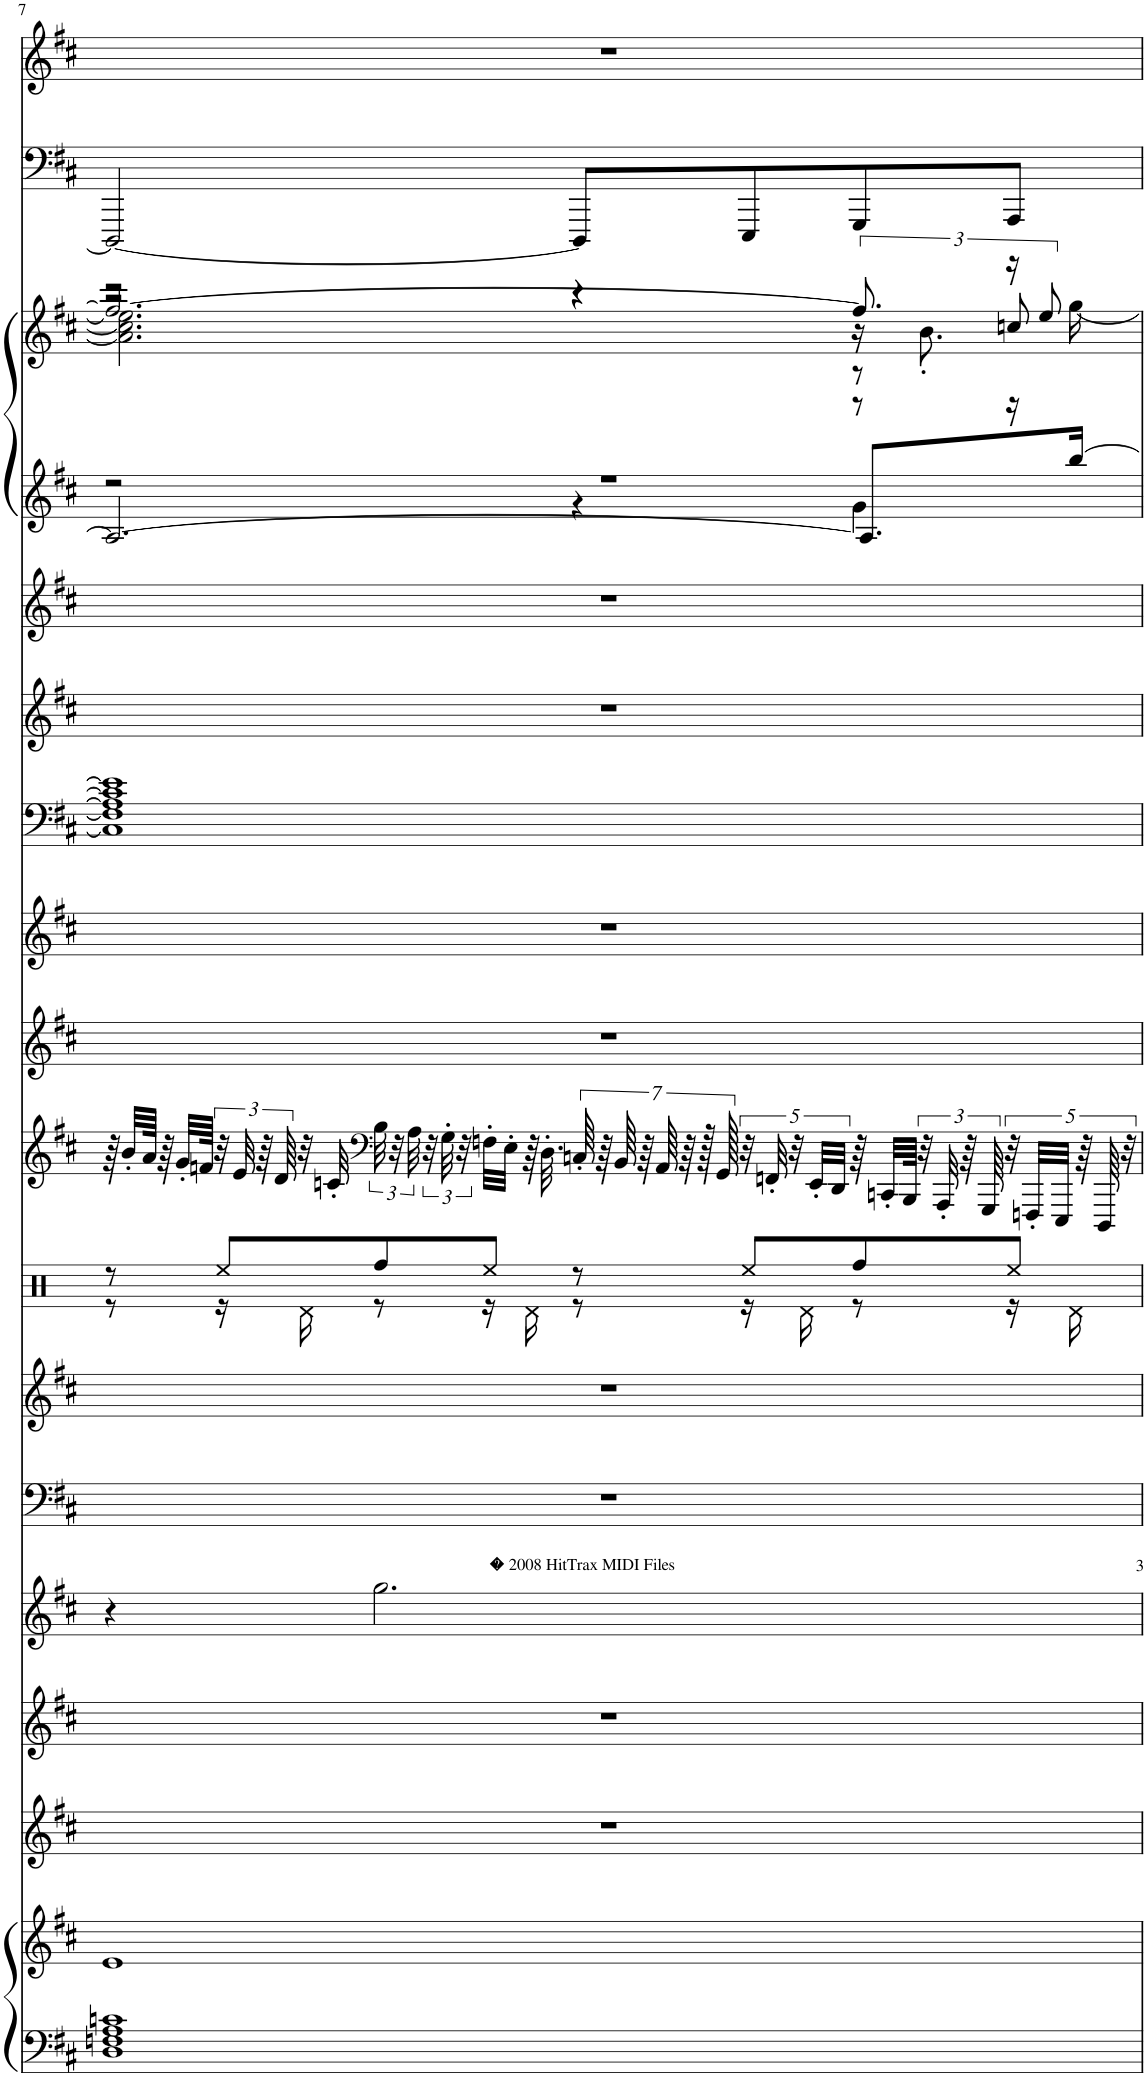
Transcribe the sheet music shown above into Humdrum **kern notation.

**kern	**kern	**kern	**kern	**kern	**kern	**kern	**kern	**kern	**kern	**kern	**kern	**kern	**kern	**kern	**kern	**kern	**kern
*part16	*part16	*part15	*part14	*part13	*part12	*part11	*part10	*part9	*part8	*part7	*part6	*part5	*part4	*part3	*part3	*part2	*part1
*staff18	*staff17	*staff16	*staff15	*staff14	*staff13	*staff12	*staff11	*staff10	*staff9	*staff8	*staff7	*staff6	*staff5	*staff4	*staff3	*staff2	*staff1
*I"Grand Piano	*	*I"Grand Piano	*I"Telephone	*I"Rev. Cymbal	*I"DistortionGtr	*I"Helicopter	*I"Percussion	*I"Grand Piano	*I"Muted Guitar	*I"Orchestra Hit	*I"Strings 1	*I"Voice Oohs	*I"Choir Aahs	*I"Grand Piano	*	*I"Fingered Bass	*I"Flute, Melodie
*I'Pno	*	*I'Pno	*	*	*	*	*I'Perc	*I'Pno	*	*	*I'Str	*I'V	*I'Ch	*I'Pno	*	*	*I'Fl
!!LO:PB:g=z
*clefF4	*clefG2	*clefG2	*clefG2	*clefG2	*clefF4	*clefG2	*clefX	*clefG2	*clefG2	*clefG2	*clefF4	*clefG2	*clefG2	*clefG2	*clefG2	*clefF4	*clefG2
*k[f#c#]	*k[f#c#]	*k[f#c#]	*k[f#c#]	*k[f#c#]	*k[f#c#]	*k[f#c#]	*k[]	*k[f#c#]	*k[f#c#]	*k[f#c#]	*k[f#c#]	*k[f#c#]	*k[f#c#]	*k[f#c#]	*k[f#c#]	*k[f#c#]	*k[f#c#]
*M4/4	*M4/4	*M4/4	*M4/4	*M4/4	*M4/4	*M4/4	*M4/4	*M4/4	*M4/4	*M4/4	*M4/4	*M4/4	*M4/4	*M4/4	*M4/4	*M4/4	*M4/4
=7	=7	=7	=7	=7	=7	=7	=7	=7	=7	=7	=7	=7	=7	=7	=7	=7	=7
*	*	*	*	*	*	*	*^	*	*	*	*	*	*	*^	*^	*	*
*	*	*	*	*	*	*	*	*	*	*	*	*	*	*	*	*^	*	*^	*	*
*	*	*	*	*	*	*	*	*	*	*	*	*	*	*	*	*	*	*	*	*^	*	*
1D 1Fn 1A 1cn	1e	1r	1r	4r	1r	1r	8r	8r	64r	1r	1r	1Cn] 1Fn] 1A] 1cn] 1e]	1r	1r	1r	2r	2.A/_	2.ff/_	2r	2r	2.a\] 2.cc\] 2.ee\]	2DDD/_	1r
.	.	.	.	.	.	.	.	.	32b'/LLL	.	.	.	.	.	.	.	.	.	.	.	.	.	.
.	.	.	.	.	.	.	.	.	64a/JJJk	.	.	.	.	.	.	.	.	.	.	.	.	.	.
.	.	.	.	.	.	.	.	.	64r	.	.	.	.	.	.	.	.	.	.	.	.	.	.
.	.	.	.	.	.	.	.	.	32g'/LLL	.	.	.	.	.	.	.	.	.	.	.	.	.	.
.	.	.	.	.	.	.	.	.	64fn/JJJk	.	.	.	.	.	.	.	.	.	.	.	.	.	.
.	.	.	.	.	.	.	8Ree/L	16r	48r	.	.	.	.	.	.	.	.	.	.	.	.	.	.
.	.	.	.	.	.	.	.	.	48e/	.	.	.	.	.	.	.	.	.	.	.	.	.	.
.	.	.	.	.	.	.	.	.	96r	.	.	.	.	.	.	.	.	.	.	.	.	.	.
.	.	.	.	.	.	.	.	.	96d/	.	.	.	.	.	.	.	.	.	.	.	.	.	.
.	.	.	.	.	.	.	.	16Rd\	32r	.	.	.	.	.	.	.	.	.	.	.	.	.	.
.	.	.	.	.	.	.	.	.	32cn'/	.	.	.	.	.	.	.	.	.	.	.	.	.	.
*	*	*	*	*	*	*	*	*	*clefF4	*	*	*	*	*	*	*	*	*	*	*	*	*	*
.	.	.	.	2.gg\	.	.	8Rff/	8r	48B\	.	.	.	.	.	.	.	.	.	.	.	.	.	.
.	.	.	.	.	.	.	.	.	48r	.	.	.	.	.	.	.	.	.	.	.	.	.	.
.	.	.	.	.	.	.	.	.	48A\	.	.	.	.	.	.	.	.	.	.	.	.	.	.
.	.	.	.	.	.	.	.	.	48r	.	.	.	.	.	.	.	.	.	.	.	.	.	.
.	.	.	.	.	.	.	.	.	48G'\	.	.	.	.	.	.	.	.	.	.	.	.	.	.
.	.	.	.	.	.	.	.	.	48r	.	.	.	.	.	.	.	.	.	.	.	.	.	.
.	.	.	.	.	.	.	8Ree/J	16r	32Fn'\LLL	.	.	.	.	.	.	.	.	.	.	.	.	.	.
.	.	.	.	.	.	.	.	.	32E'\JJJ	.	.	.	.	.	.	.	.	.	.	.	.	.	.
.	.	.	.	.	.	.	.	16Rd\	64r	.	.	.	.	.	.	.	.	.	.	.	.	.	.
.	.	.	.	.	.	.	.	.	32.D'\	.	.	.	.	.	.	.	.	.	.	.	.	.	.
.	.	.	.	.	.	.	8r	8r	56Cn'/	.	.	.	.	.	.	4r	.	.	4r	4r	.	8DDD/L]	.
.	.	.	.	.	.	.	.	.	56r	.	.	.	.	.	.	.	.	.	.	.	.	.	.
.	.	.	.	.	.	.	.	.	56BB/	.	.	.	.	.	.	.	.	.	.	.	.	.	.
.	.	.	.	.	.	.	.	.	56r	.	.	.	.	.	.	.	.	.	.	.	.	.	.
.	.	.	.	.	.	.	.	.	56AA/	.	.	.	.	.	.	.	.	.	.	.	.	.	.
.	.	.	.	.	.	.	.	.	56r	.	.	.	.	.	.	.	.	.	.	.	.	.	.
.	.	.	.	.	.	.	.	.	112r	.	.	.	.	.	.	.	.	.	.	.	.	.	.
.	.	.	.	.	.	.	.	.	112GG/	.	.	.	.	.	.	.	.	.	.	.	.	.	.
.	.	.	.	.	.	.	8Ree/L	16r	40r	.	.	.	.	.	.	.	.	.	.	.	.	8EEE/	.
.	.	.	.	.	.	.	.	.	40FFn'/	.	.	.	.	.	.	.	.	.	.	.	.	.	.
.	.	.	.	.	.	.	.	.	40r	.	.	.	.	.	.	.	.	.	.	.	.	.	.
.	.	.	.	.	.	.	.	16Rd\	.	.	.	.	.	.	.	.	.	.	.	.	.	.	.
.	.	.	.	.	.	.	.	.	40EE'/LLL	.	.	.	.	.	.	.	.	.	.	.	.	.	.
.	.	.	.	.	.	.	.	.	40DD/JJJ	.	.	.	.	.	.	.	.	.	.	.	.	.	.
.	.	.	.	.	.	.	8Rff/	8r	64r	.	.	.	.	.	.	4g\	8.A/L]	12.ff/]	16r	8r	8r	8GGG/	.
.	.	.	.	.	.	.	.	.	32CCn'/LLL	.	.	.	.	.	.	.	.	.	.	.	.	.	.
.	.	.	.	.	.	.	.	.	64BBB/JJJk	.	.	.	.	.	.	.	.	.	.	.	.	.	.
.	.	.	.	.	.	.	.	.	48r	.	.	.	.	.	.	.	.	.	8.b'\	.	.	.	.
.	.	.	.	.	.	.	.	.	48AAA'/	.	.	.	.	.	.	.	.	.	.	.	.	.	.
.	.	.	.	.	.	.	.	.	96r	.	.	.	.	.	.	.	.	.	.	.	.	.	.
.	.	.	.	.	.	.	.	.	96GGG/	.	.	.	.	.	.	.	.	.	.	.	.	.	.
.	.	.	.	.	.	.	8Ree/J	16r	40r	.	.	.	.	.	.	.	.	24r	.	8ccn/	16r	8AAA/J	.
.	.	.	.	.	.	.	.	.	40FFFn'/LLL	.	.	.	.	.	.	.	.	.	.	.	.	.	.
.	.	.	.	.	.	.	.	.	.	.	.	.	.	.	.	.	.	12ee/	.	.	.	.	.
.	.	.	.	.	.	.	.	.	40EEE/JJJ	.	.	.	.	.	.	.	.	.	.	.	.	.	.
.	.	.	.	.	.	.	.	16Rd\	.	.	.	.	.	.	.	.	[16bb/Jk	.	.	.	[16gg\	.	.
.	.	.	.	.	.	.	.	.	80r	.	.	.	.	.	.	.	.	.	.	.	.	.	.
.	.	.	.	.	.	.	.	.	80DDD/	.	.	.	.	.	.	.	.	.	.	.	.	.	.
.	.	.	.	.	.	.	.	.	40r	.	.	.	.	.	.	.	.	.	.	.	.	.	.
*	*	*	*	*	*	*	*	*	*	*	*	*	*	*	*v	*v	*v	*	*	*	*	*	*
*	*	*	*	*	*	*	*v	*v	*	*	*	*	*	*	*	*v	*v	*v	*v	*	*
=	=	=	=	=	=	=	=	=	=	=	=	=	=	=	=	=	=
*-	*-	*-	*-	*-	*-	*-	*-	*-	*-	*-	*-	*-	*-	*-	*-	*-	*-
